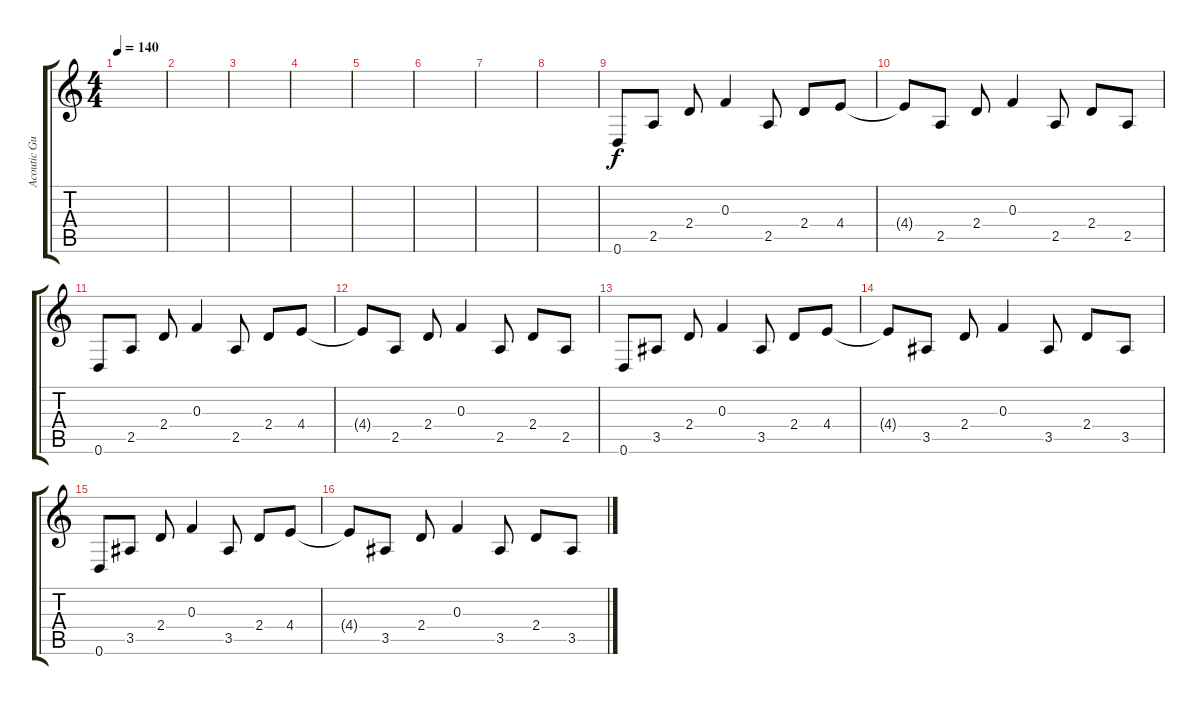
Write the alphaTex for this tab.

\track ("Acoutic Guitar" "Acoutic Gu") {instrument acousticguitarnylon}
\staff {score tabs}
\tuning (D4 A3 F3 C3 G2 D2) {hide}
\ts (4 4)
\tempo 140
\clef g2
\ks c
|
|
|
|
|
|
|
|
0.6.8 2.5.8 2.4.8 0.3.4 2.5.8 2.4.8 4.4.8 |
4.4{t}.8 2.5.8 2.4.8 0.3.4 2.5.8 2.4.8 2.5.8 |
0.6.8 2.5.8 2.4.8 0.3.4 2.5.8 2.4.8 4.4.8 |
4.4{t}.8 2.5.8 2.4.8 0.3.4 2.5.8 2.4.8 2.5.8 |
0.6.8 3.5.8 2.4.8 0.3.4 3.5.8 2.4.8 4.4.8 |
4.4{t}.8 3.5.8 2.4.8 0.3.4 3.5.8 2.4.8 3.5.8 |
0.6.8 3.5.8 2.4.8 0.3.4 3.5.8 2.4.8 4.4.8 |
4.4{t}.8 3.5.8 2.4.8 0.3.4 3.5.8 2.4.8 3.5.8
